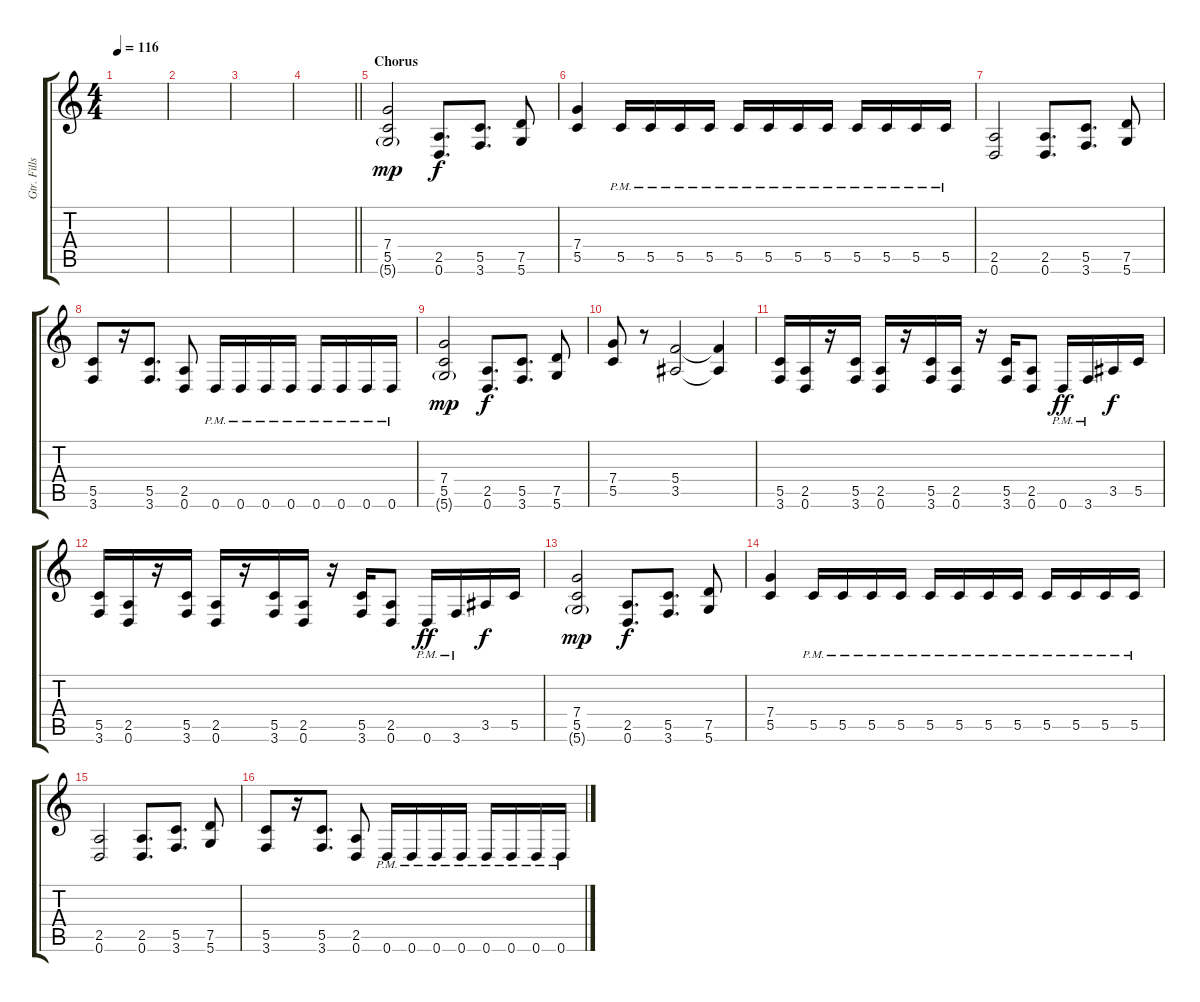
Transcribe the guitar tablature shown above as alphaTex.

\track ("Gtr. Fills" "Gtr. Fills") {instrument distortionguitar}
\staff {score tabs}
\tuning (D4 A3 F3 C3 G2 D2) {hide}
\ts (4 4)
\tempo 116
\clef g2
\ks c
|
|
|
\barLineRight lightlight
|
\section ("" "Chorus")
(7.4 5.5 5.6{g}).2{dy mp volume 11 instrument distortionguitar} (2.5 0.6).8{d dy f} (5.5 3.6).8{d} (7.5 5.6).8 |
(7.4 5.5).4 5.5{pm}.16 5.5{pm}.16 5.5{pm}.16 5.5{pm}.16 5.5{pm}.16 5.5{pm}.16 5.5{pm}.16 5.5{pm}.16 5.5{pm}.16 5.5{pm}.16 5.5{pm}.16 5.5{pm}.16 |
(2.5 0.6).2 (2.5 0.6).8{d} (5.5 3.6).8{d} (7.5 5.6).8 |
(5.5 3.6).8 r.16 (5.5 3.6).8{d} (2.5 0.6).8 0.6{pm}.16 0.6{pm}.16 0.6{pm}.16 0.6{pm}.16 0.6{pm}.16 0.6{pm}.16 0.6{pm}.16 0.6{pm}.16 |
(7.4 5.5 5.6{g}).2{dy mp} (2.5 0.6).8{d dy f} (5.5 3.6).8{d} (7.5 5.6).8 |
(7.4 5.5).8 r.8 (5.4 3.5).2 (5.4{t} 3.5{t}).4 |
(5.5 3.6).16 (2.5 0.6).16 r.16 (5.5 3.6).16 (2.5 0.6).16 r.16 (5.5 3.6).16 (2.5 0.6).16 r.16 (5.5 3.6).16 (2.5 0.6).8 0.6{pm}.16{dy ff} 3.6{pm}.16 3.5.16{dy f} 5.5.16 |
(5.5 3.6).16 (2.5 0.6).16 r.16 (5.5 3.6).16 (2.5 0.6).16 r.16 (5.5 3.6).16 (2.5 0.6).16 r.16 (5.5 3.6).16 (2.5 0.6).8 0.6{pm}.16{dy ff} 3.6{pm}.16 3.5.16{dy f} 5.5.16 |
(7.4 5.5 5.6{g}).2{dy mp volume 11 instrument distortionguitar} (2.5 0.6).8{d dy f} (5.5 3.6).8{d} (7.5 5.6).8 |
(7.4 5.5).4 5.5{pm}.16 5.5{pm}.16 5.5{pm}.16 5.5{pm}.16 5.5{pm}.16 5.5{pm}.16 5.5{pm}.16 5.5{pm}.16 5.5{pm}.16 5.5{pm}.16 5.5{pm}.16 5.5{pm}.16 |
(2.5 0.6).2 (2.5 0.6).8{d} (5.5 3.6).8{d} (7.5 5.6).8 |
(5.5 3.6).8 r.16 (5.5 3.6).8{d} (2.5 0.6).8 0.6{pm}.16 0.6{pm}.16 0.6{pm}.16 0.6{pm}.16 0.6{pm}.16 0.6{pm}.16 0.6{pm}.16 0.6{pm}.16
